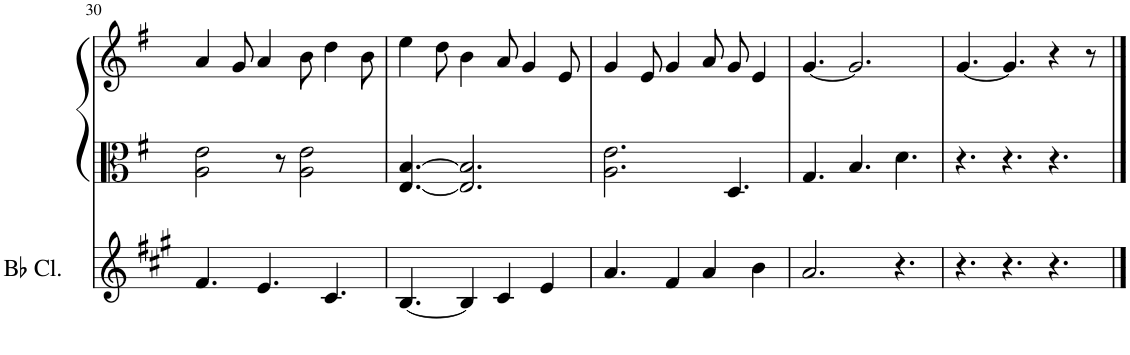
**kern	**kern	**kern
*part2	*part1	*part1
*staff3	*staff2	*staff1
*I"Bb Clarinet	*I"Harp, Harp	*
*I'Bb Cl.	*I'Hp	*
!!LO:PB:g=z
*clefG2	*clefC3	*clefG2
*Trd1c2	*	*
*k[f#c#g#]	*k[f#]	*k[f#]
*M9/8	*M9/8	*M9/8
=30	=30	=30
4.f#/	2A\ 2e\	4a/
.	.	8g/
4.e/	.	4a/
.	8r	.
.	2A\ 2e\	8b\
4.c#/	.	4dd\
.	.	8b\
=31	=31	=31
[4.B/	[4.E/ [4.B/	4ee\
.	.	8dd\
4B/]	2.E/] 2.B/]	4b\
4c#/	.	8a/
.	.	4g/
4e/	.	.
.	.	8e/
=32	=32	=32
4.a/	2.A\ 2.e\	4g/
.	.	8e/
4f#/	.	4g/
4a/	.	8a/
.	4.D/	8g/
4b\	.	4e/
=33	=33	=33
2.a/	4.G/	[4.g/
.	4.B/	2.g/]
4.r	4.d\	.
=34	=34	=34
4.r	4.r	[4.g/
4.r	4.r	4.g/]
4.r	4.r	4r
.	.	8r
==	==	==
*-	*-	*-
